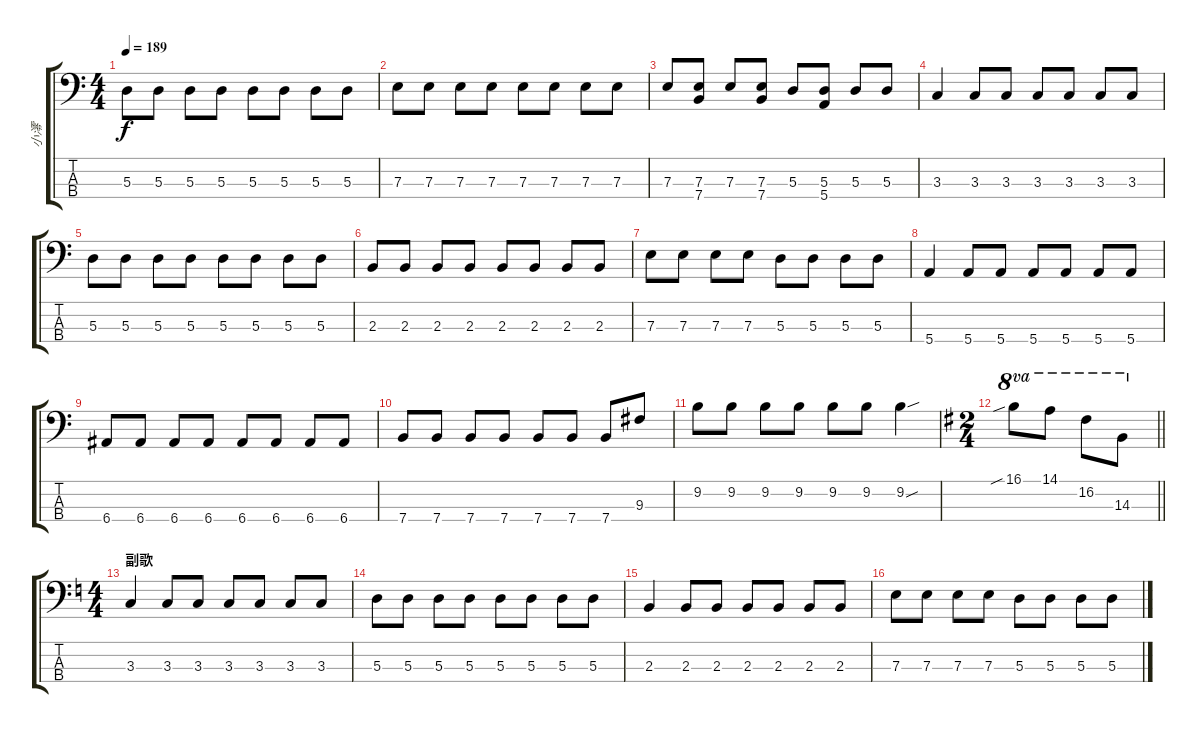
\track ("小澪" "小澪") {instrument electricbassfinger}
\staff {score tabs}
\tuning (G2 D2 A1 E1) {hide}
\ts (4 4)
\tempo 189
\clef f4
\ks c
5.3.8{dy f} 5.3.8 5.3.8 5.3.8 5.3.8 5.3.8 5.3.8 5.3.8 |
7.3.8 7.3.8 7.3.8 7.3.8 7.3.8 7.3.8 7.3.8 7.3.8 |
7.3.8 (7.3 7.4).8 7.3.8 (7.3 7.4).8 5.3.8 (5.3 5.4).8 5.3.8{beam Up} 5.3.8{beam Up} |
3.3.4 3.3.8 3.3.8 3.3.8 3.3.8 3.3.8 3.3.8 |
5.3.8 5.3.8 5.3.8 5.3.8 5.3.8 5.3.8 5.3.8 5.3.8 |
2.3.8 2.3.8 2.3.8 2.3.8 2.3.8 2.3.8 2.3.8 2.3.8 |
7.3.8 7.3.8 7.3.8 7.3.8 5.3.8 5.3.8 5.3.8 5.3.8 |
5.4.4 5.4.8 5.4.8 5.4.8 5.4.8 5.4.8 5.4.8 |
6.4.8 6.4.8 6.4.8 6.4.8 6.4.8 6.4.8 6.4.8 6.4.8 |
7.4.8 7.4.8 7.4.8 7.4.8 7.4.8 7.4.8 7.4.8{beam Up} 9.3.8{beam Up} |
9.2.8 9.2.8 9.2.8 9.2.8 9.2.8 9.2.8 9.2{sou}.4 |
\ts (2 4)
\barLineRight lightlight
\ks g
16.1{sib}.8{ot 8va} 14.1.8{ot 8va} 16.2.8{ot 8va} 14.3.8{ot 8va} |
\ts (4 4)
\section ("" "副歌")
\ks c
3.3.4 3.3.8 3.3.8 3.3.8 3.3.8 3.3.8 3.3.8 |
5.3.8 5.3.8 5.3.8 5.3.8 5.3.8 5.3.8 5.3.8 5.3.8 |
2.3.4 2.3.8 2.3.8 2.3.8 2.3.8 2.3.8 2.3.8 |
7.3.8 7.3.8 7.3.8 7.3.8 5.3.8 5.3.8 5.3.8 5.3.8
